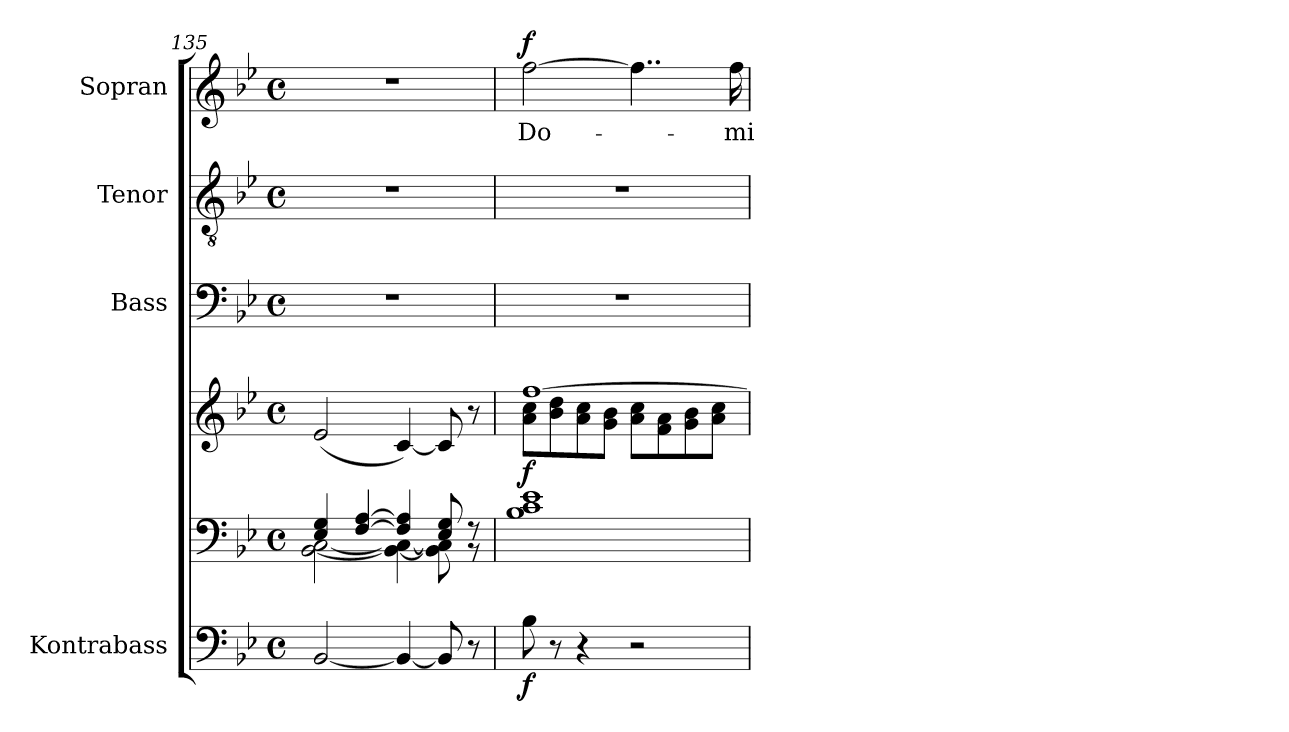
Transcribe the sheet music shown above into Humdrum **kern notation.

**kern	**dynam	**kern	**kern	**dynam	**kern	**kern	**kern	**text	**dynam
*part5	*part5	*part4	*part4	*part4	*part3	*part2	*part1	*part1	*part1
*staff6	*staff6	*staff5	*staff4	*staff4/5	*staff3	*staff2	*staff1	*staff1	*staff1
*I"Kontrabass	*	*	*	*	*I"Bass	*I"Tenor	*I"Sopran	*	*
*I'Kb.	*	*	*	*	*I'B.	*I'T.	*I'S.	*	*
*clefF4	*	*clefF4	*clefG2	*	*clefF4	*clefGv2	*clefG2	*	*
*ITrd7c12	*	*	*	*	*	*	*	*	*
*k[b-e-]	*	*k[b-e-]	*k[b-e-]	*	*k[b-e-]	*k[b-e-]	*k[b-e-]	*	*
*B-:	*	*B-:	*B-:	*	*B-:	*B-:	*B-:	*	*
*M4/4	*	*M4/4	*M4/4	*	*M4/4	*M4/4	*M4/4	*	*
*met(c)	*	*met(c)	*met(c)	*	*met(c)	*met(c)	*met(c)	*	*
=135	=135	=135	=135	=135	=135	=135	=135	=135	=135
*	*	*^	*	*	*	*	*	*	*
[2BBB-/	.	4E-/ 4G/	[<2BB-\ [<2C\	(<2e-/	.	1r	1r	1r	.	.
.	.	[>4F/ [>4A/	.	.	.	.	.	.	.	.
4BBB-/_	.	4F/] 4A/]	4BB-\_ 4C\_	[4c/)	.	.	.	.	.	.
8BBB-/]	.	8E-/ 8G/	8BB-\] 8C\]	8c/]	.	.	.	.	.	.
8r	.	8r	8r	8r	.	.	.	.	.	.
!!LO:LB:g=z
=136	=136	=136	=136	=136	=136	=136	=136	=136	=136	=136
*	*	*	*	*^	*	*	*	*	*	*
!	!LO:DY:b	!	!	!	!	!LO:DY:b	!	!	!	!LO:LY:b	!LO:DY:a
*	*	*v	*v	*	*	*	*	*	*	*	*
8BB-\	f	1B- 1c 1e-	[>1ff	8a\ 8cc\L	f	1r	1r	[2ff\	Do-	f
8r	.	.	.	8b-\ 8dd\	.	.	.	.	.	.
4r	.	.	.	8a\ 8cc\	.	.	.	.	.	.
.	.	.	.	8g\ 8b-\J	.	.	.	.	.	.
2r	.	.	.	8a\ 8cc\L	.	.	.	4..ff\]	.	.
.	.	.	.	8f\ 8a\	.	.	.	.	.	.
.	.	.	.	8g\ 8b-\	.	.	.	.	.	.
.	.	.	.	8a\ 8cc\J	.	.	.	.	.	.
!	!	!	!	!	!	!	!	!	!LO:LY:b	!
.	.	.	.	.	.	.	.	16ff\	-mi-	.
*	*	*	*v	*v	*	*	*	*	*	*
=	=	=	=	=	=	=	=	=	=
*-	*-	*-	*-	*-	*-	*-	*-	*-	*-
